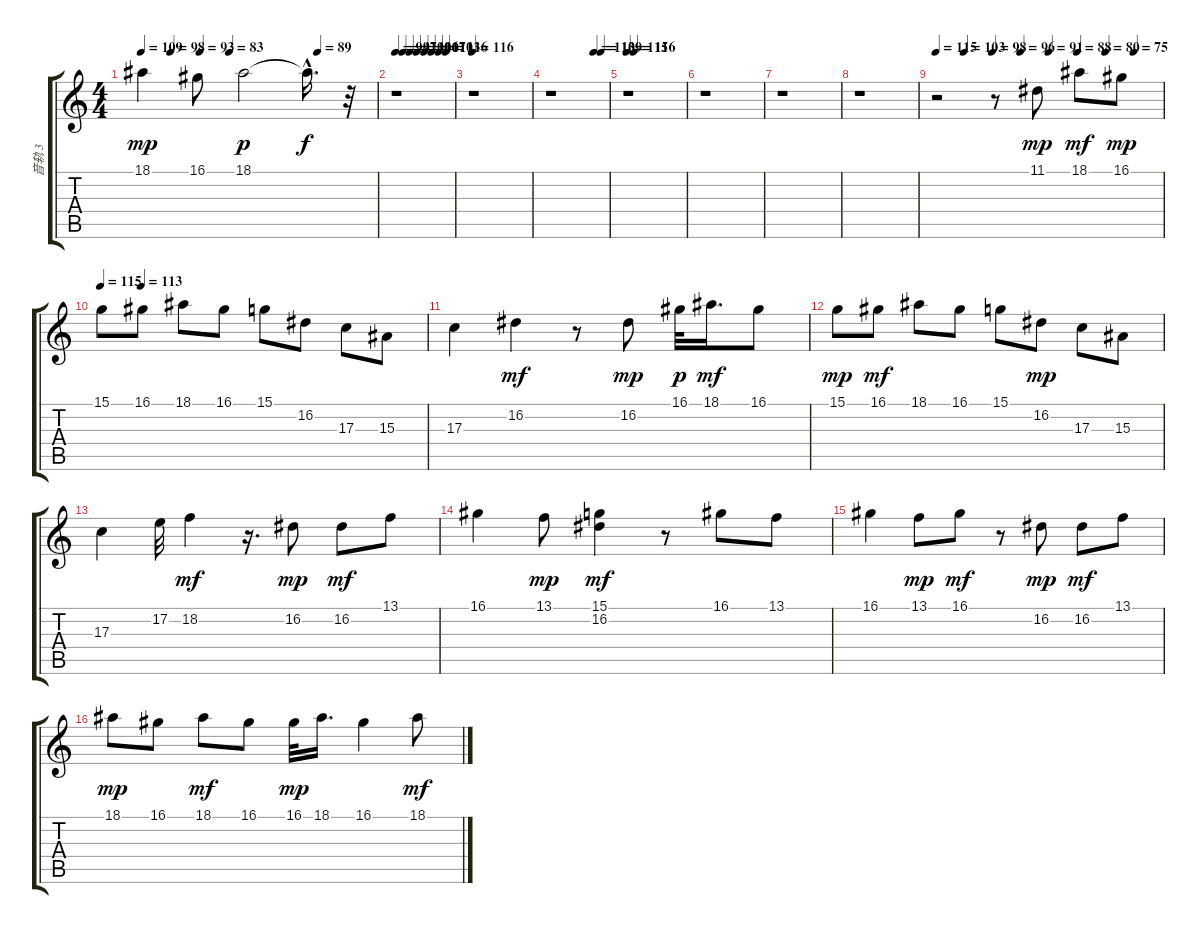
\track ("音轨 3" "音轨 3") {instrument voiceoohs}
\staff {score tabs}
\tuning (E4 B3 G3 D3 A2 E2) {hide}
\ts (4 4)
\tempo 109
\tempo (98 0.125)
\tempo (93 0.25)
\tempo (83 0.375)
\tempo (89 0.75)
\clef g2
\ks c
18.1.4{dy mp volume 10} 16.1.8{volume 11} 18.1.2{dy p volume 12} 18.1{hac t}.16{d dy f} r.32 |
\tempo 94
\tempo (97 0.125)
\tempo (100 0.25)
\tempo (106 0.375)
\tempo (107 0.5)
\tempo (110 0.625)
\tempo (113 0.75)
\tempo (116 0.875)
r.1 |
\tempo 116
r.1 |
\tempo (113 0.75)
\tempo (109 0.875)
r.1 |
\tempo 115
\tempo (116 0.125)
r.1 |
r.1 |
r.1 |
r.1 |
\tempo 115
\tempo (103 0.125)
\tempo (98 0.25)
\tempo (96 0.375)
\tempo (91 0.5)
\tempo (88 0.625)
\tempo (80 0.75)
\tempo (75 0.875)
r.2 r.8 11.1.8{dy mp volume 12} 18.1.8{dy mf volume 10} 16.1.8{dy mp volume 11} |
\tempo 115
\tempo (113 0.125)
15.1.8{volume 10} 16.1.8{volume 11} 18.1.8{volume 11} 16.1.8{volume 12} 15.1.8{volume 11} 16.2.8{volume 11} 17.3.8{volume 10} 15.3.8{volume 10} |
17.3.4{volume 10} 16.2.4{dy mf volume 11} r.8 16.2.8{dy mp volume 9} 16.1.32{dy p volume 12} 18.1.16{d dy mf volume 10} 16.1.8{volume 11} |
15.1.8{dy mp} 16.1.8{dy mf volume 11} 18.1.8{volume 12} 16.1.8{volume 12} 15.1.8{volume 12} 16.2.8{dy mp volume 12} 17.3.8{volume 11} 15.3.8{volume 11} |
17.3.4{volume 11} 17.2.32{volume 12} 18.2.4{dy mf} r.16{d} 16.2.8{dy mp volume 10} 16.2.8{dy mf volume 12} 13.1.8{volume 12} |
16.1.4{volume 11} 13.1.8{dy mp volume 12} (15.1 16.2).4{dy mf volume 13} r.8 16.1.8{volume 11} 13.1.8{volume 13} |
16.1.4 13.1.8{dy mp volume 13} 16.1.8{dy mf volume 13} r.8 16.2.8{dy mp volume 12} 16.2.8{dy mf volume 12} 13.1.8{volume 12} |
18.1.8{dy mp volume 12} 16.1.8{volume 13} 18.1.8{dy mf volume 12} 16.1.8{volume 13} 16.1.32{dy mp volume 12} 18.1.16{d volume 13} 16.1.4{volume 13} 18.1.8{dy mf volume 12}
